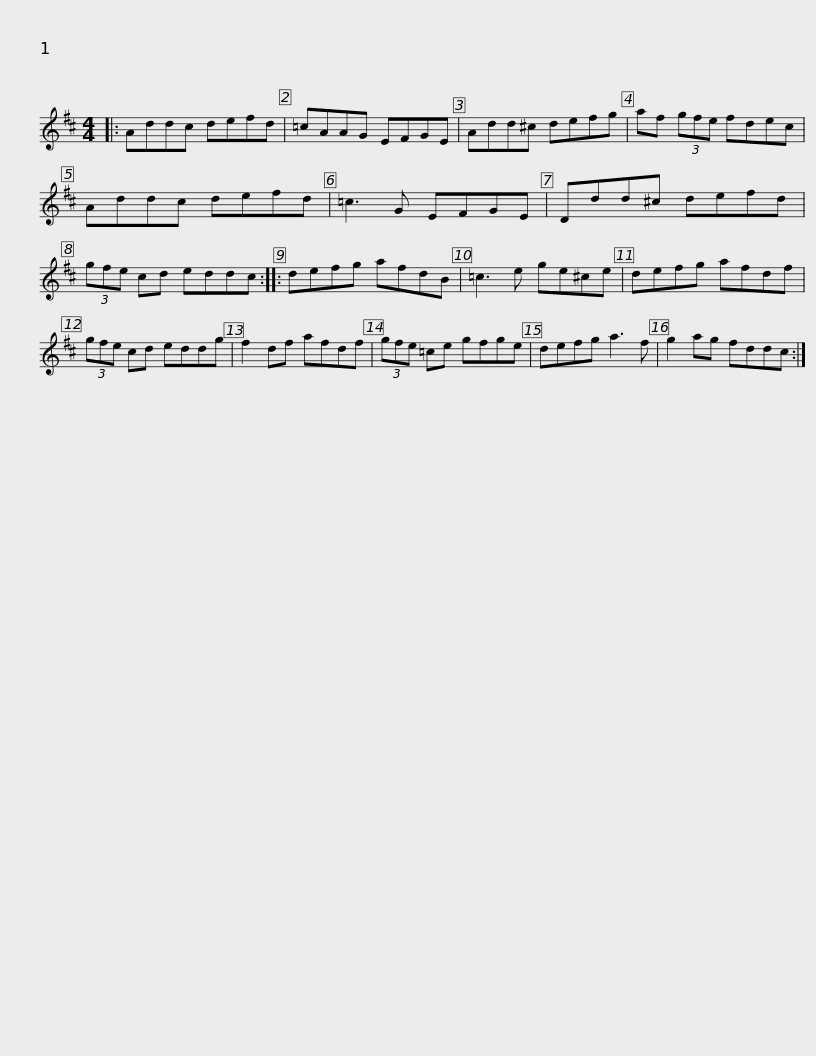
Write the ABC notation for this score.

X:1
L:1/8
M:4/4
I:linebreak $
K:D
V:1 treble
V:1
|: Addc defd | =cAAG EFGE | Add^c defg | af (3gfe fdec | Addc defd |$ %5
 =c3 G EFGE | Ddd^c defd | (3gfe cd eddc :: defg afdB | =c3 e ge^ce |$ %10
 defg afdf | (3gfe cd eddg | f2 df afdf | (3gfe =ce gfge | defg a3 f |$ %15
 g2 ag fddc :| %16
